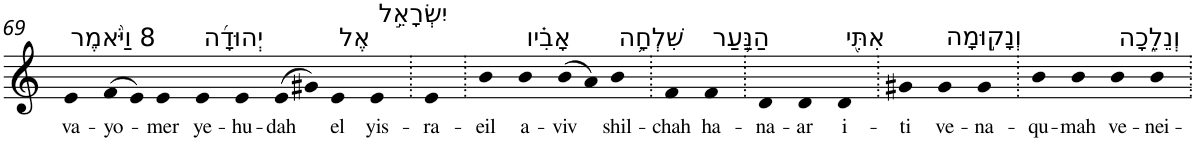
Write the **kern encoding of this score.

**kern	**text
*part1	*part1
*staff1	*staff1
*I"Piano	*
*I'Pno	*
!!LO:PB:g=z
*clefG2	*
*k[]	*
=69	=69
!LO:TX:a:t=8 וַיֹּ֨אמֶר	!
!	!LO:LY:b
4e	va-
!	!LO:LY:b
(>8f	-yo-
8e)	.
!	!LO:LY:b
4e	-mer
!LO:TX:a:t=יְהוּדָ֜ה	!
!	!LO:LY:b
4e	ye-
!	!LO:LY:b
4e	-hu-
!	!LO:LY:b
(>8e	-dah
8g#X)	.
!LO:TX:a:t=אֶל	!
!	!LO:LY:b
4e	el
!LO:TX:a:t=יִשְׂרָאֵ֣ל	!
!	!LO:LY:b
4e	yis-
=70.	=70.
!	!LO:LY:b
4e	-ra-
=71.	=71.
!	!LO:LY:b
4b	-eil
!LO:TX:a:t=אָבִ֗יו	!
!	!LO:LY:b
4b	a-
!	!LO:LY:b
(>8b	-viv
8a)	.
!LO:TX:a:t=שִׁלְחָ֥ה	!
!	!LO:LY:b
4b	shil-
=72.	=72.
!	!LO:LY:b
4f	-chah
!LO:TX:a:t=הַנַּ֛עַר	!
!	!LO:LY:b
4f	ha-
=73.	=73.
!	!LO:LY:b
4d	-na-
!	!LO:LY:b
4d	-ar
!LO:TX:a:t=אִתִּ֖י	!
!	!LO:LY:b
4d	i-
=74.	=74.
!	!LO:LY:b
4g#X	-ti
!LO:TX:a:t=וְנָק֣וּמָה	!
!	!LO:LY:b
4g#	ve-
!	!LO:LY:b
4g#	-na-
=75.	=75.
!	!LO:LY:b
4b	-qu-
!	!LO:LY:b
4b	-mah
!LO:TX:a:t=וְנֵלֵ֑כָה	!
!	!LO:LY:b
4b	ve-
!	!LO:LY:b
4b	-nei-
=.	=.
*-	*-
